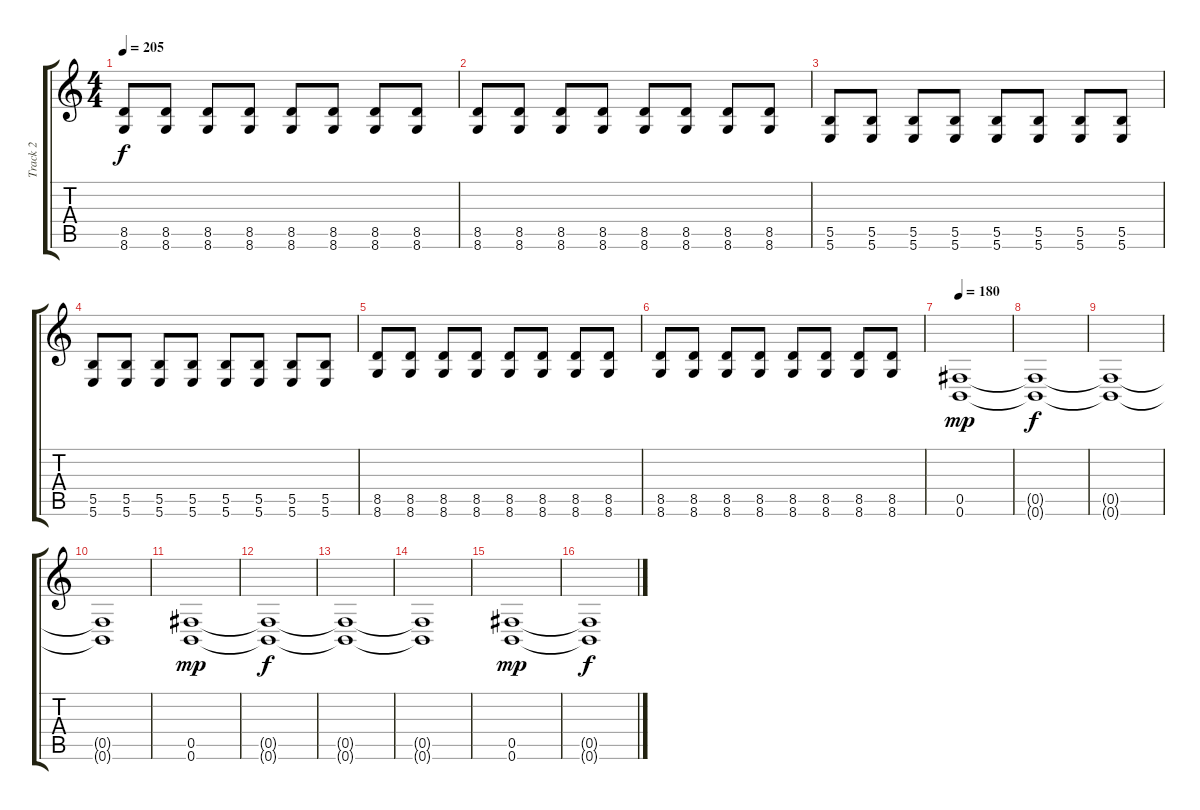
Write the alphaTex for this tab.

\track ("Track 2" "Track 2") {instrument distortionguitar}
\staff {score tabs}
\tuning (Db4 Ab3 E3 B2 Gb2 B1) {hide}
\ts (4 4)
\tempo 205
\clef g2
\ks c
(8.5 8.6).8{dy f} (8.5 8.6).8 (8.5 8.6).8 (8.5 8.6).8 (8.5 8.6).8 (8.5 8.6).8 (8.5 8.6).8 (8.5 8.6).8 |
(8.5 8.6).8 (8.5 8.6).8 (8.5 8.6).8 (8.5 8.6).8 (8.5 8.6).8 (8.5 8.6).8 (8.5 8.6).8 (8.5 8.6).8 |
(5.5 5.6).8 (5.5 5.6).8 (5.5 5.6).8 (5.5 5.6).8 (5.5 5.6).8 (5.5 5.6).8 (5.5 5.6).8 (5.5 5.6).8 |
(5.5 5.6).8 (5.5 5.6).8 (5.5 5.6).8 (5.5 5.6).8 (5.5 5.6).8 (5.5 5.6).8 (5.5 5.6).8 (5.5 5.6).8 |
(8.5 8.6).8 (8.5 8.6).8 (8.5 8.6).8 (8.5 8.6).8 (8.5 8.6).8 (8.5 8.6).8 (8.5 8.6).8 (8.5 8.6).8 |
(8.5 8.6).8 (8.5 8.6).8 (8.5 8.6).8 (8.5 8.6).8 (8.5 8.6).8 (8.5 8.6).8 (8.5 8.6).8 (8.5 8.6).8 |
\tempo 180
(0.5 0.6).1{dy mp} |
(0.5{t} 0.6{t}).1{dy f} |
(0.5{t} 0.6{t}).1 |
(0.5{t} 0.6{t}).1 |
(0.5 0.6).1{dy mp} |
(0.5{t} 0.6{t}).1{dy f} |
(0.5{t} 0.6{t}).1 |
(0.5{t} 0.6{t}).1 |
(0.5 0.6).1{dy mp} |
(0.5{t} 0.6{t}).1{dy f}
